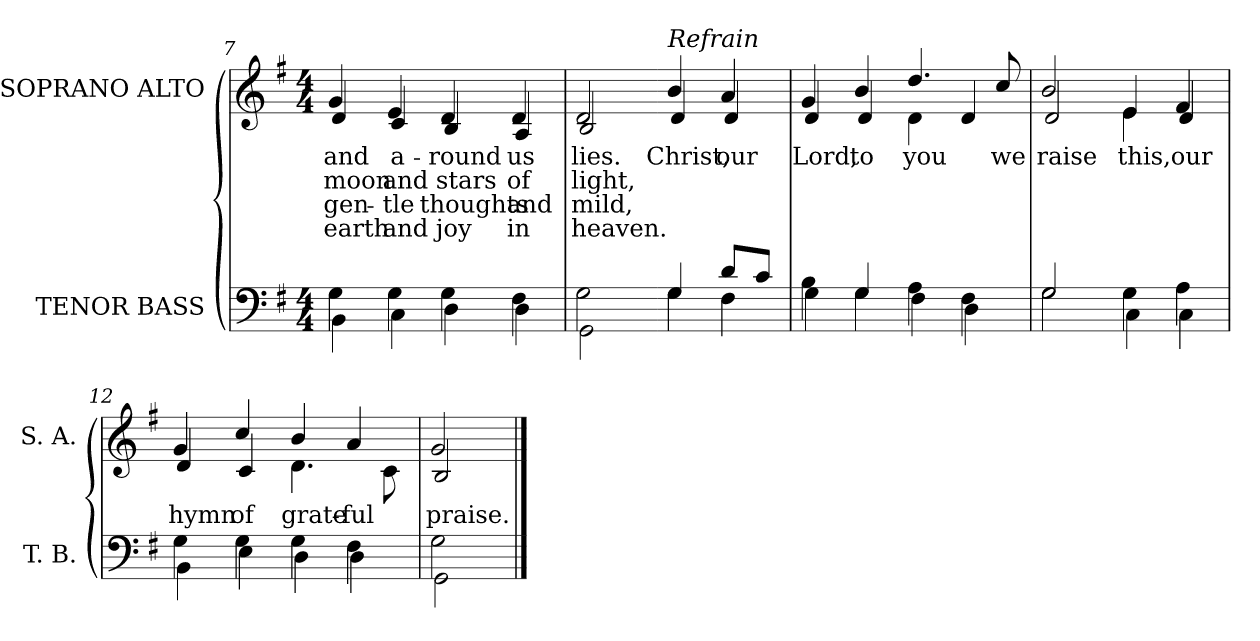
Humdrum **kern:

**kern	**kern	**text	**text	**text	**text
*part2	*part1	*part1	*part1	*part1	*part1
*staff2	*staff1	*staff1	*staff1	*staff1	*staff1
*I"TENOR BASS	*I"SOPRANO ALTO	*	*	*	*
*I'T. B.	*I'S. A.	*	*	*	*
!!LO:LB:g=z
*clefF4	*clefG2	*	*	*	*
*k[f#]	*k[f#]	*	*	*	*
*G:	*G:	*	*	*	*
*M4/4	*M4/4	*	*	*	*
=7	=7	=7	=7	=7	=7
*^	*	*	*	*	*
!	!	!	!LO:LY:b:color=#000000	!LO:LY:b:color=#000000	!LO:LY:b:color=#000000	!LO:LY:b:color=#000000
*	*	*^	*	*	*	*
4Gi\	4BBi\	4gi/	4di/	and	moon	gen-	earth
!	!	!	!	!LO:LY:b:color=#000000	!LO:LY:b:color=#000000	!LO:LY:b:color=#000000	!LO:LY:b:color=#000000
4Gi\	4Ci\	4ei/	4ci/	a-	and	-tle	and
!	!	!	!	!LO:LY:b:color=#000000	!LO:LY:b:color=#000000	!LO:LY:b:color=#000000	!LO:LY:b:color=#000000
4Gi\	4Di\	4di/	4Bi/	-round	stars	thoughts	joy
!	!	!	!	!LO:LY:b:color=#000000	!LO:LY:b:color=#000000	!LO:LY:b:color=#000000	!LO:LY:b:color=#000000
4F#i\	4Di\	4di/	4Ai/	us	of	and	in
=8	=8	=8	=8	=8	=8	=8	=8
!	!	!	!	!LO:LY:b:color=#000000	!LO:LY:b:color=#000000	!LO:LY:b:color=#000000	!LO:LY:b:color=#000000
2Gi\	2GGi\	2di/	2Bi/	lies.	light,	mild,	heaven.
=9-	=9-	=9-	=9-	=9-	=9-	=9-	=9-
!	!	!LO:TX:a:i:t=Refrain	!	!	!	!	!
!	!	!	!	!LO:LY:b:color=#000000	!	!	!
4Gi/	4Gi\	4bi/	4di/	Christ,	.	.	.
!	!	!	!	!LO:LY:b:color=#000000	!	!	!
8di/L	4F#i\	4ai/	4di/	our	.	.	.
8ci/J	.	.	.	.	.	.	.
!!LO:LB:g=z	!!
=10	=10	=10	=10	=10	=10	=10	=10
!	!	!	!	!LO:LY:b:color=#000000	!	!	!
4Bi\	4Gi\	4gi/	4di/	Lord,	.	.	.
!	!	!	!	!LO:LY:b:color=#000000	!	!	!
4Gi/	4Gi\	4bi/	4di/	to	.	.	.
!	!	!	!	!LO:LY:b:color=#000000	!	!	!
4Ai\	4F#i\	4.ddi/	4di\	you	.	.	.
4F#i\	4Di\	.	4di/	.	.	.	.
!	!	!	!	!LO:LY:b:color=#000000	!	!	!
.	.	8cci/	.	we	.	.	.
=11	=11	=11	=11	=11	=11	=11	=11
!	!	!	!	!LO:LY:b:color=#000000	!	!	!
2Gi/	2Gi\	2bi/	2di/	raise	.	.	.
!	!	!	!	!LO:LY:b:color=#000000	!	!	!
4Gi\	4Ci\	4ei/	4ei\	this,	.	.	.
!	!	!	!	!LO:LY:b:color=#000000	!	!	!
4Ai\	4Ci\	4f#i/	4di/	our	.	.	.
=12	=12	=12	=12	=12	=12	=12	=12
!	!	!	!	!LO:LY:b:color=#000000	!	!	!
4Gi\	4BBi\	4gi/	4di/	hymn	.	.	.
!	!	!	!	!LO:LY:b:color=#000000	!	!	!
4Gi\	4Ei\	4cci/	4ci/	of	.	.	.
!	!	!	!	!LO:LY:b:color=#000000	!	!	!
4Gi\	4Di\	4bi/	4.di\	grate-	.	.	.
!	!	!	!	!LO:LY:b:color=#000000	!	!	!
4F#i\	4Di\	4ai/	.	-ful	.	.	.
.	.	.	8ci\	.	.	.	.
=13	=13	=13	=13	=13	=13	=13	=13
!	!	!	!	!LO:LY:b:color=#000000	!	!	!
2Gi\	2GGi\	2gi/	2Bi/	praise.	.	.	.
*v	*v	*	*	*	*	*	*
*	*v	*v	*	*	*	*
==	==	==	==	==	==
*-	*-	*-	*-	*-	*-
